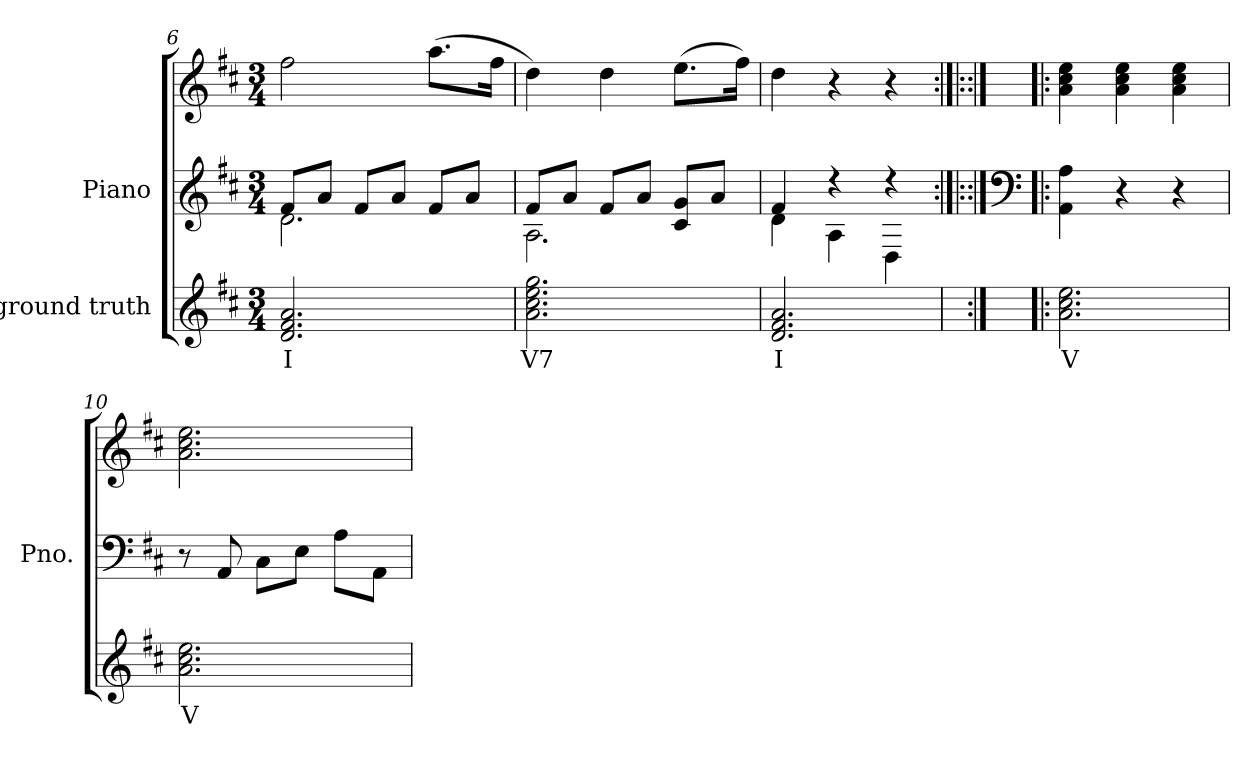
**kern	**text	**kern	**kern
*part2	*part2	*part1	*part1
*staff3	*staff3	*staff2	*staff1
*I"ground truth	*	*I"Piano	*
*	*	*I'Pno.	*
*	*	*clefG2	*clefG2
*k[f#c#]	*	*k[f#c#]	*k[f#c#]
*D:	*	*D:	*D:
*M3/4	*	*M3/4	*M3/4
=6	=6	=6	=6
*	*	*^	*
2.d 2.f# 2.a	I	8f#/L	2.d\	2ff#\
.	.	8a/J	.	.
.	.	8f#/L	.	.
.	.	8a/J	.	.
.	.	8f#/L	.	(>8.aa\L
.	.	8a/J	.	.
.	.	.	.	16ff#\Jk
!!LO:LB:g=z
=7	=7	=7	=7	=7
2.a 2.cc# 2.ee 2.gg	V7	8f#/L	2.A\	4dd\)
.	.	8a/J	.	.
.	.	8f#/L	.	4dd\
.	.	8a/J	.	.
.	.	8c#/ 8g/L	.	(>8.ee\L
.	.	8a/J	.	.
.	.	.	.	16ff#\Jk)
=8	=8	=8	=8	=8
2.d 2.f# 2.a	I	4f#/	4d\	4dd\
.	.	4r	4A\	4r
.	.	4r	4D\	4r
*	*	*v	*v	*
=9	=9:|!|:	=9:|!|:	=9:|!|:
*	*	*clefF4	*
2.a 2.cc# 2.ee	V	4AA\ 4A\	4a\ 4cc#\ 4ee\
.	.	4r	4a\ 4cc#\ 4ee\
.	.	4r	4a\ 4cc#\ 4ee\
=10	=10	=10	=10
2.a 2.cc# 2.ee	V	8r	2.a\ 2.cc#\ 2.ee\
.	.	8AA/	.
.	.	8C#\L	.
.	.	8E\J	.
.	.	8A\L	.
.	.	8AA\J	.
=	=	=	=
*-	*-	*-	*-
